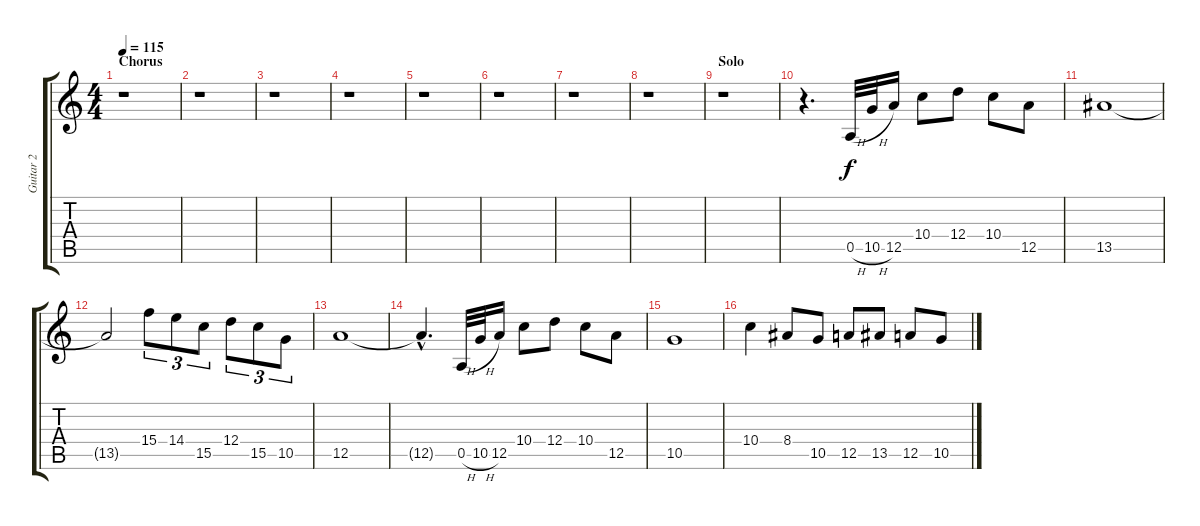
\track ("Guitar 2" "Guitar 2") {instrument distortionguitar}
\staff {score tabs}
\tuning (E4 B3 G3 D3 A2 D2) {hide}
\ts (4 4)
\section ("" "Chorus")
\tempo 115
\clef g2
\ks c
r.1{dy f} |
r.1 |
r.1 |
r.1 |
r.1 |
r.1 |
r.1 |
r.1 |
\section ("" "Solo")
r.1 |
r.4{d} 0.5{h}.32 10.5{h}.32 12.5.16 10.4.8 12.4.8 10.4.8 12.5.8 |
13.5.1 |
13.5{t}.2 15.4.8{tu (3 2)} 14.4.8{tu (3 2)} 15.5.8{tu (3 2)} 12.4.8{tu (3 2)} 15.5.8{tu (3 2)} 10.5.8{tu (3 2)} |
12.5.1 |
12.5{hac t}.4{d} 0.5{h}.32 10.5{h}.32 12.5.16 10.4.8 12.4.8 10.4.8 12.5.8 |
10.5.1 |
10.4.4 8.4.8 10.5.8 12.5.8 13.5.8 12.5.8 10.5.8
